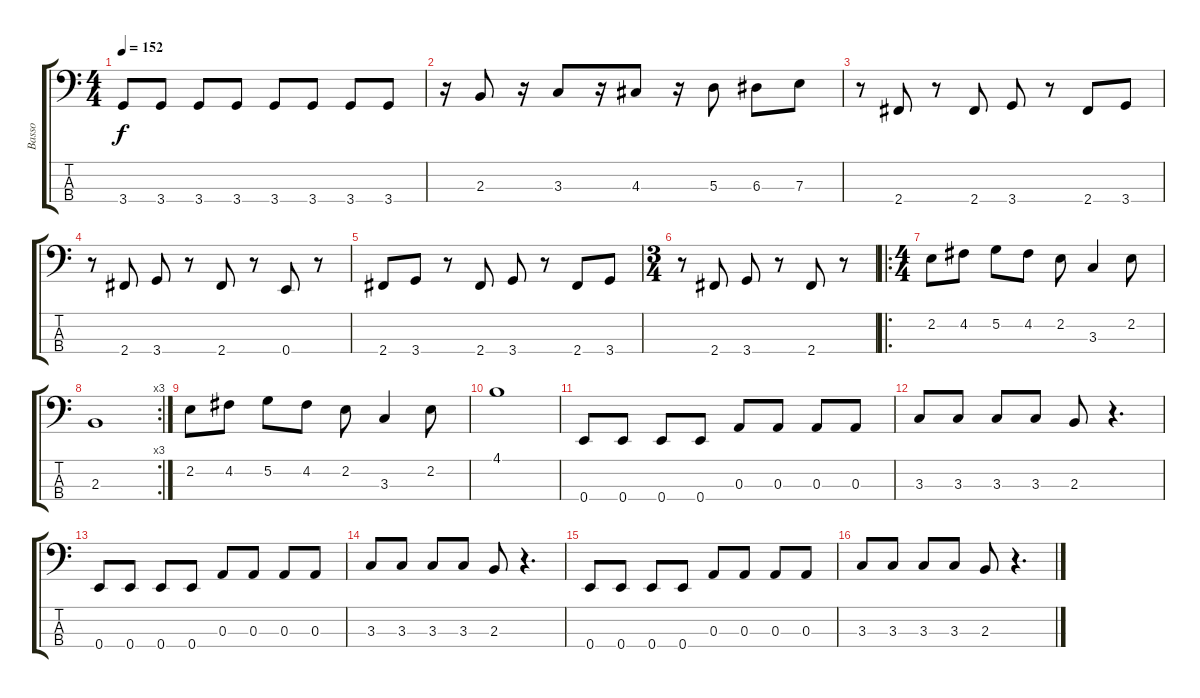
\track ("Basso" "Basso") {instrument electricbasspick}
\staff {score tabs}
\tuning (G2 D2 A1 E1) {hide}
\ts (4 4)
\tempo 152
\clef f4
\ks c
3.4.8{dy f} 3.4.8 3.4.8 3.4.8 3.4.8 3.4.8 3.4.8 3.4.8 |
r.16 2.3.8 r.16 3.3.8 r.16 4.3.8 r.16 5.3.8 6.3.8 7.3.8 |
r.8 2.4.8 r.8 2.4.8 3.4.8 r.8 2.4.8 3.4.8 |
r.8 2.4.8 3.4.8 r.8 2.4.8 r.8 0.4.8 r.8 |
2.4.8 3.4.8 r.8 2.4.8 3.4.8 r.8 2.4.8 3.4.8 |
\ts (3 4)
r.8 2.4.8 3.4.8 r.8 2.4.8 r.8 |
\ro
\ts (4 4)
2.2.8 4.2.8 5.2.8 4.2.8 2.2.8 3.3.4 2.2.8 |
\rc 3
2.3.1 |
2.2.8 4.2.8 5.2.8 4.2.8 2.2.8 3.3.4 2.2.8 |
4.1.1 |
0.4.8 0.4.8 0.4.8 0.4.8 0.3.8 0.3.8 0.3.8 0.3.8 |
3.3.8 3.3.8 3.3.8 3.3.8 2.3.8 r.4{d} |
0.4.8 0.4.8 0.4.8 0.4.8 0.3.8 0.3.8 0.3.8 0.3.8 |
3.3.8 3.3.8 3.3.8 3.3.8 2.3.8 r.4{d} |
0.4.8 0.4.8 0.4.8 0.4.8 0.3.8 0.3.8 0.3.8 0.3.8 |
3.3.8 3.3.8 3.3.8 3.3.8 2.3.8 r.4{d}
